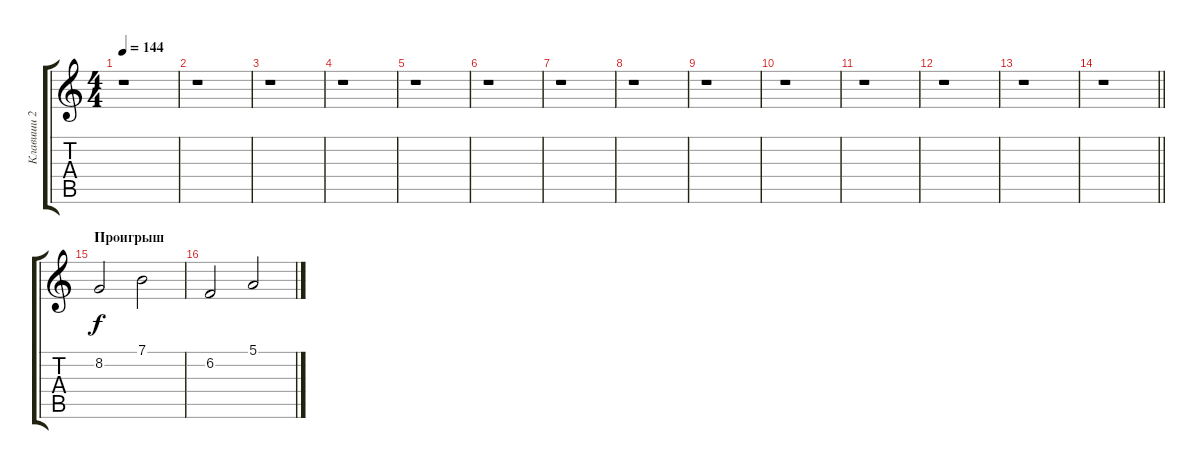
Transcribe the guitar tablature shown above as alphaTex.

\track ("Клавиши 2" "Клавиши 2") {instrument flute}
\staff {score tabs}
\tuning (E4 B3 G3 D3 A2 E2) {hide}
\ts (4 4)
\tempo 144
\clef g2
\ks c
r.1{dy f} |
r.1 |
r.1 |
r.1 |
r.1 |
r.1 |
r.1 |
r.1 |
r.1 |
r.1 |
r.1 |
r.1 |
r.1 |
\barLineRight lightlight
r.1 |
\section ("" "Проигрыш")
8.2.2 7.1.2 |
6.2.2 5.1.2
